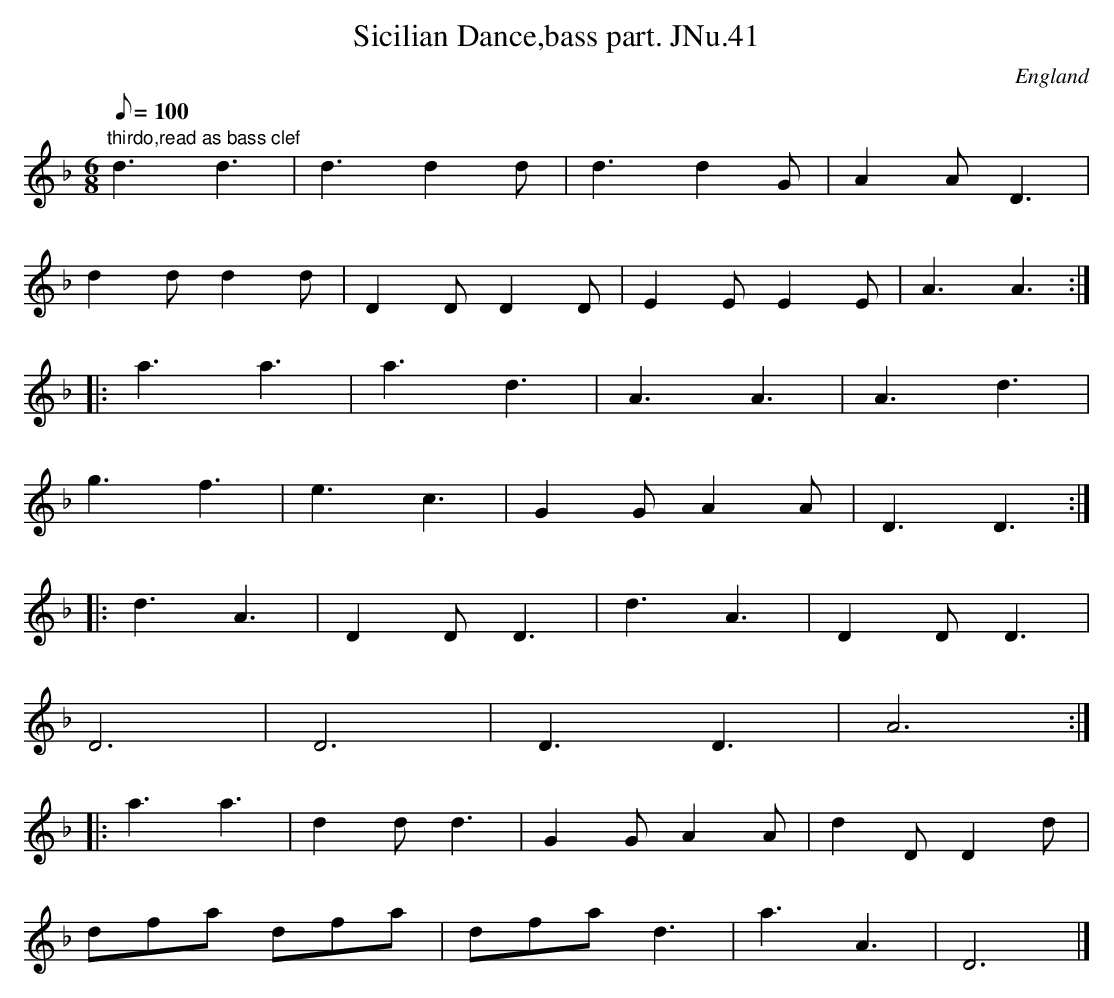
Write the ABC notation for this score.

X:1
T:Sicilian Dance,bass part. JNu.41
M:6/8
Q:100
O:England
K:F
"thirdo,read as bass clef"
d3d3|d3d2d|d3d2G|A2AD3|!
d2dd2d|D2DD2D|E2EE2E|A3A3::!
a3a3|a3d3|A3A3|A3d3|!
g3f3|e3c3|G2GA2A|D3D3::!
d3A3|D2DD3|d3A3|D2DD3|!
D6|D6|D3D3|A6::!
a3a3|d2dd3|G2GA2A|d2DD2d|!
dfa dfa|dfad3|a3A3|D6|]
